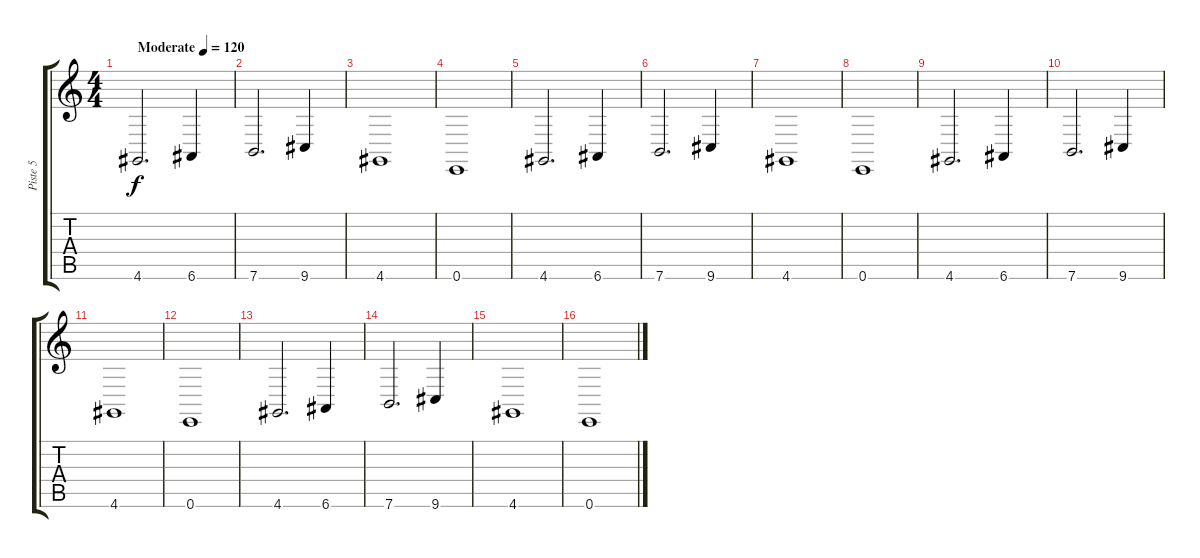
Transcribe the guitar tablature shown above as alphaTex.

\track ("Piste 5" "Piste 5") {instrument fx7echoes}
\staff {score tabs}
\tuning (E4 B3 G3 D3 A2 E2) {hide}
\ts (4 4)
\tempo (120 "Moderate")
\clef g2
\ks c
4.6.2{d dy f instrument fx7echoes} 6.6.4 |
7.6.2{d} 9.6.4 |
4.6.1 |
0.6.1 |
4.6.2{d} 6.6.4 |
7.6.2{d} 9.6.4 |
4.6.1 |
0.6.1 |
4.6.2{d} 6.6.4 |
7.6.2{d} 9.6.4 |
4.6.1 |
0.6.1 |
4.6.2{d} 6.6.4 |
7.6.2{d} 9.6.4 |
4.6.1 |
0.6.1
